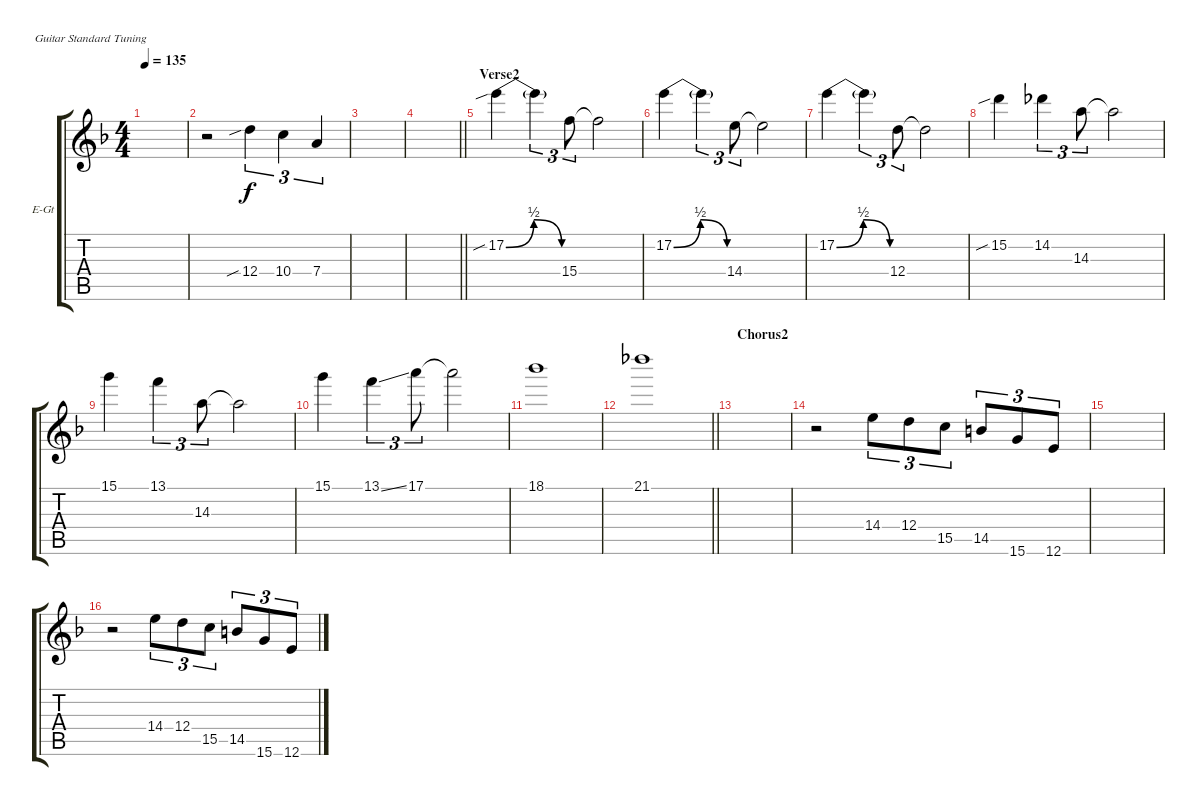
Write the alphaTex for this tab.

\bracketExtendMode groupsimilarinstruments
\firstSystemTrackNameOrientation horizontal
\otherSystemsTrackNameOrientation horizontal
\track ("guitar solo L (Rodion Kravkl)" "E-Gt") {instrument electricguitarclean}
\staff {score tabs}
\tuning (E4 B3 G3 D3 A2 E2)
\ts (4 4)
\tempo 135
\clef g2
\scale
0.333333
\ks dminor
|
\scale
0.333333 r.2 12.4{sib}.4{tu (3 2)} 10.4.4{tu (3 2)} 7.4.4{tu (3 2)} |
\scale
0.333333 |
\scale
0.333333
\barLineRight lightlight
|
\section ("" "Verse2")
\scale
0.333333 17.2{be (bendrelease 0 0 9.6 2 39.6 2 59.4 0) sib}.4 17.2{t}.4{tu (3 2)} 15.4.8{tu (3 2)} 15.4{t}.2 |
\scale
0.333333 17.2{be (bendrelease 0 0 9.6 2 39.6 2 59.4 0)}.4 17.2{t}.4{tu (3 2)} 14.4.8{tu (3 2)} 14.4{t}.2 |
\scale
0.333333 17.2{be (bendrelease 0 0 9.6 2 39.6 2 59.4 0)}.4 17.2{t}.4{tu (3 2)} 12.4.8{tu (3 2)} 12.4{t}.2 |
\scale
0.333333 15.2{sib}.4 14.2.4{tu (3 2)} 14.3.8{tu (3 2)} 14.3{t}.2 |
\scale
0.333333 15.1.4 13.1.4{tu (3 2)} 14.3.8{tu (3 2)} 14.3{t}.2 |
\scale
0.333333 15.1.4 13.1{ss}.4{tu (3 2)} 17.1.8{tu (3 2)} 17.1{t}.2 |
\scale
0.333333 18.1.1 |
\scale
0.333333
\barLineRight lightlight
21.1.1 |
\section ("" "Chorus2")
\scale
0.333333 |
\scale
0.333333 r.2 14.4.8{tu (3 2)} 12.4.8{tu (3 2)} 15.5.8{tu (3 2)} 14.5.8{tu (3 2)} 15.6.8{tu (3 2)} 12.6.8{tu (3 2)} |
\scale
0.333333 |
\scale
0.333333 r.2 14.4.8{tu (3 2)} 12.4.8{tu (3 2)} 15.5.8{tu (3 2)} 14.5.8{tu (3 2)} 15.6.8{tu (3 2)} 12.6.8{tu (3 2)}
